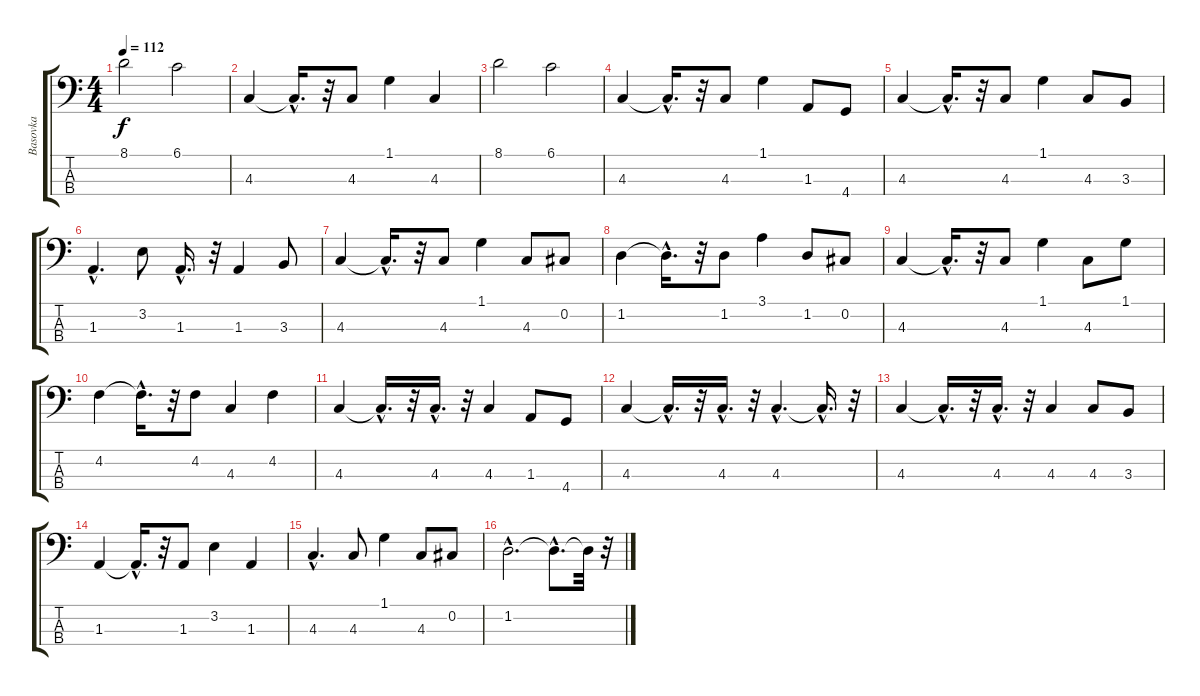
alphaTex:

\track ("Basovka" "Basovka") {instrument electricbassfinger}
\staff {score tabs}
\tuning (Gb2 Db2 Ab1 Eb1) {hide}
\ts (4 4)
\tempo 112
\clef f4
\ks c
8.1.2{dy f} 6.1.2 |
4.3.4 4.3{hac t}.16{d} r.32 4.3.8 1.1.4 4.3.4 |
8.1.2 6.1.2 |
4.3.4 4.3{hac t}.16{d} r.32 4.3.8 1.1.4 1.3.8 4.4.8 |
4.3.4 4.3{hac t}.16{d} r.32 4.3.8 1.1.4 4.3.8 3.3.8 |
1.3{hac}.4{d} 3.2.8 1.3{hac}.16{d} r.32 1.3.4 3.3.8 |
4.3.4 4.3{hac t}.16{d} r.32 4.3.8 1.1.4 4.3.8 0.2.8 |
1.2.4 1.2{hac t}.16{d} r.32 1.2.8 3.1.4 1.2.8 0.2.8 |
4.3.4 4.3{hac t}.16{d} r.32 4.3.8 1.1.4 4.3.8 1.1.8 |
4.2.4 4.2{hac t}.16{d} r.32 4.2.8 4.3.4 4.2.4 |
4.3.4 4.3{hac t}.16{d} r.32 4.3{hac}.16{d} r.32 4.3.4 1.3.8 4.4.8 |
4.3.4 4.3{hac t}.16{d} r.32 4.3{hac}.16{d} r.32 4.3{hac}.4{d} 4.3{hac t}.16{d} r.32 |
4.3.4 4.3{hac t}.16{d} r.32 4.3{hac}.16{d} r.32 4.3.4 4.3.8 3.3.8 |
1.3.4 1.3{hac t}.16{d} r.32 1.3.8 3.2.4 1.3.4 |
4.3{hac}.4{d} 4.3.8 1.1.4 4.3.8 0.2.8 |
1.2{hac}.2{d} 1.2{hac t}.8{d} 1.2{t}.32 r.32
